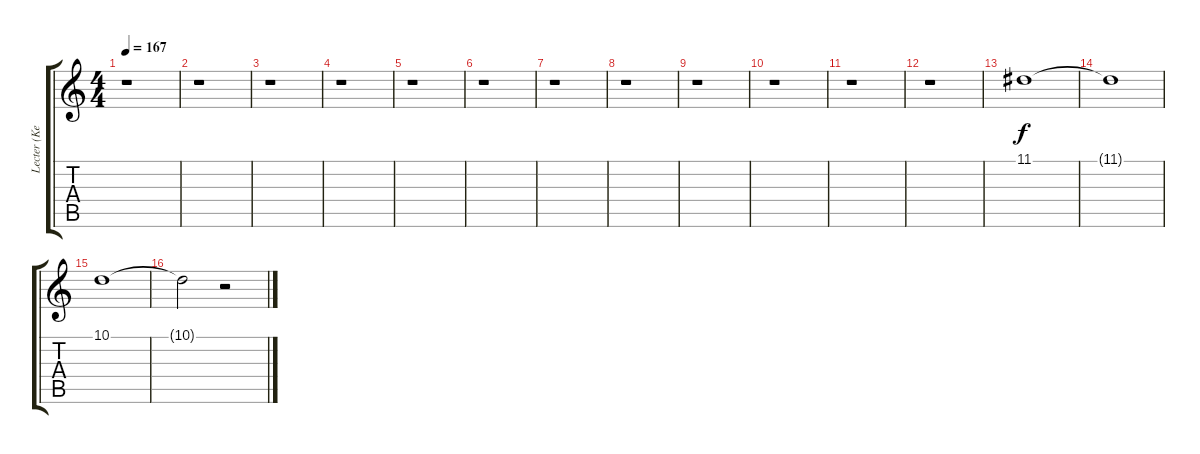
\track ("Lecter (KeybLeft)" "Lecter (Ke") {instrument pad4choir}
\staff {score tabs}
\tuning (E4 B3 G3 D3 A2 E2) {hide}
\ts (4 4)
\tempo 167
\clef g2
\ks c
r.1{dy f} |
r.1 |
r.1 |
r.1 |
r.1 |
r.1 |
r.1 |
r.1 |
r.1 |
r.1 |
r.1 |
r.1 |
11.1.1 |
11.1{t}.1 |
10.1.1 |
10.1{t}.2 r.2
